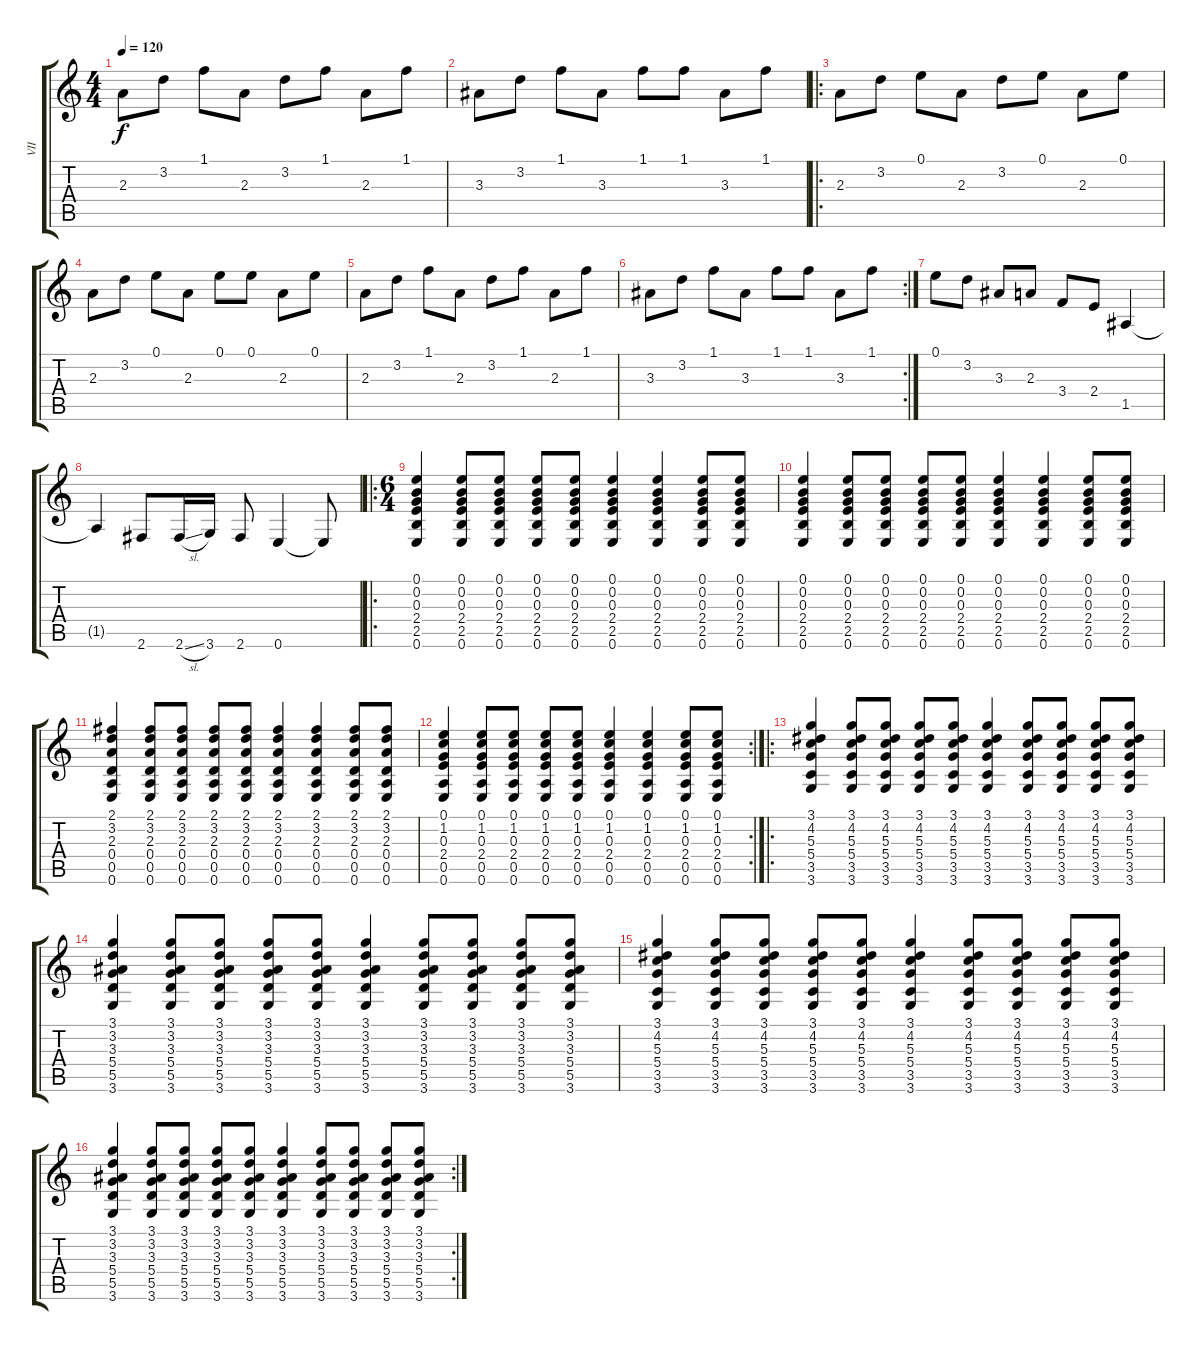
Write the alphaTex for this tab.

\track ("VII" "VII") {instrument acousticguitarnylon}
\staff {score tabs}
\tuning (E4 B3 G3 D3 A2 E2) {hide}
\ts (4 4)
\tempo 120
\clef g2
\ks c
2.3.8{dy f} 3.2.8 1.1.8 2.3.8 3.2.8 1.1.8 2.3.8 1.1.8 |
3.3.8 3.2.8 1.1.8 3.3.8 1.1.8 1.1.8 3.3.8 1.1.8 |
\ro
2.3.8 3.2.8 0.1.8 2.3.8 3.2.8 0.1.8 2.3.8 0.1.8 |
2.3.8 3.2.8 0.1.8 2.3.8 0.1.8 0.1.8 2.3.8 0.1.8 |
2.3.8 3.2.8 1.1.8 2.3.8 3.2.8 1.1.8 2.3.8 1.1.8 |
\rc 2
3.3.8 3.2.8 1.1.8 3.3.8 1.1.8 1.1.8 3.3.8 1.1.8 |
0.1.8 3.2.8 3.3.8 2.3.8 3.4.8 2.4.8 1.5.4 |
1.5{t}.4 2.6.8 2.6{sl}.16 3.6.16 2.6.8 0.6.4 0.6{t}.8 |
\ro
\ts (6 4)
(0.1 0.2 0.3 2.4 2.5 0.6).4 (0.1 0.2 0.3 2.4 2.5 0.6).8 (0.1 0.2 0.3 2.4 2.5 0.6).8 (0.1 0.2 0.3 2.4 2.5 0.6).8 (0.1 0.2 0.3 2.4 2.5 0.6).8 (0.1 0.2 0.3 2.4 2.5 0.6).4 (0.1 0.2 0.3 2.4 2.5 0.6).4 (0.1 0.2 0.3 2.4 2.5 0.6).8 (0.1 0.2 0.3 2.4 2.5 0.6).8 |
(0.1 0.2 0.3 2.4 2.5 0.6).4 (0.1 0.2 0.3 2.4 2.5 0.6).8 (0.1 0.2 0.3 2.4 2.5 0.6).8 (0.1 0.2 0.3 2.4 2.5 0.6).8 (0.1 0.2 0.3 2.4 2.5 0.6).8 (0.1 0.2 0.3 2.4 2.5 0.6).4 (0.1 0.2 0.3 2.4 2.5 0.6).4 (0.1 0.2 0.3 2.4 2.5 0.6).8 (0.1 0.2 0.3 2.4 2.5 0.6).8 |
(2.1 3.2 2.3 0.4 0.5 0.6).4 (2.1 3.2 2.3 0.4 0.5 0.6).8 (2.1 3.2 2.3 0.4 0.5 0.6).8 (2.1 3.2 2.3 0.4 0.5 0.6).8 (2.1 3.2 2.3 0.4 0.5 0.6).8 (2.1 3.2 2.3 0.4 0.5 0.6).4 (2.1 3.2 2.3 0.4 0.5 0.6).4 (2.1 3.2 2.3 0.4 0.5 0.6).8 (2.1 3.2 2.3 0.4 0.5 0.6).8 |
\rc 2
(0.1 1.2 0.3 2.4 0.5 0.6).4 (0.1 1.2 0.3 2.4 0.5 0.6).8 (0.1 1.2 0.3 2.4 0.5 0.6).8 (0.1 1.2 0.3 2.4 0.5 0.6).8 (0.1 1.2 0.3 2.4 0.5 0.6).8 (0.1 1.2 0.3 2.4 0.5 0.6).4 (0.1 1.2 0.3 2.4 0.5 0.6).4 (0.1 1.2 0.3 2.4 0.5 0.6).8 (0.1 1.2 0.3 2.4 0.5 0.6).8 |
\ro
(3.1 4.2 5.3 5.4 3.5 3.6).4 (3.1 4.2 5.3 5.4 3.5 3.6).8 (3.1 4.2 5.3 5.4 3.5 3.6).8 (3.1 4.2 5.3 5.4 3.5 3.6).8 (3.1 4.2 5.3 5.4 3.5 3.6).8 (3.1 4.2 5.3 5.4 3.5 3.6).4 (3.1 4.2 5.3 5.4 3.5 3.6).8 (3.1 4.2 5.3 5.4 3.5 3.6).8 (3.1 4.2 5.3 5.4 3.5 3.6).8 (3.1 4.2 5.3 5.4 3.5 3.6).8 |
(3.1 3.2 3.3 5.4 5.5 3.6).4 (3.1 3.2 3.3 5.4 5.5 3.6).8 (3.1 3.2 3.3 5.4 5.5 3.6).8 (3.1 3.2 3.3 5.4 5.5 3.6).8 (3.1 3.2 3.3 5.4 5.5 3.6).8 (3.1 3.2 3.3 5.4 5.5 3.6).4 (3.1 3.2 3.3 5.4 5.5 3.6).8 (3.1 3.2 3.3 5.4 5.5 3.6).8 (3.1 3.2 3.3 5.4 5.5 3.6).8 (3.1 3.2 3.3 5.4 5.5 3.6).8 |
(3.1 4.2 5.3 5.4 3.5 3.6).4 (3.1 4.2 5.3 5.4 3.5 3.6).8 (3.1 4.2 5.3 5.4 3.5 3.6).8 (3.1 4.2 5.3 5.4 3.5 3.6).8 (3.1 4.2 5.3 5.4 3.5 3.6).8 (3.1 4.2 5.3 5.4 3.5 3.6).4 (3.1 4.2 5.3 5.4 3.5 3.6).8 (3.1 4.2 5.3 5.4 3.5 3.6).8 (3.1 4.2 5.3 5.4 3.5 3.6).8 (3.1 4.2 5.3 5.4 3.5 3.6).8 |
\rc 2
(3.1 3.2 3.3 5.4 5.5 3.6).4 (3.1 3.2 3.3 5.4 5.5 3.6).8 (3.1 3.2 3.3 5.4 5.5 3.6).8 (3.1 3.2 3.3 5.4 5.5 3.6).8 (3.1 3.2 3.3 5.4 5.5 3.6).8 (3.1 3.2 3.3 5.4 5.5 3.6).4 (3.1 3.2 3.3 5.4 5.5 3.6).8 (3.1 3.2 3.3 5.4 5.5 3.6).8 (3.1 3.2 3.3 5.4 5.5 3.6).8 (3.1 3.2 3.3 5.4 5.5 3.6).8
